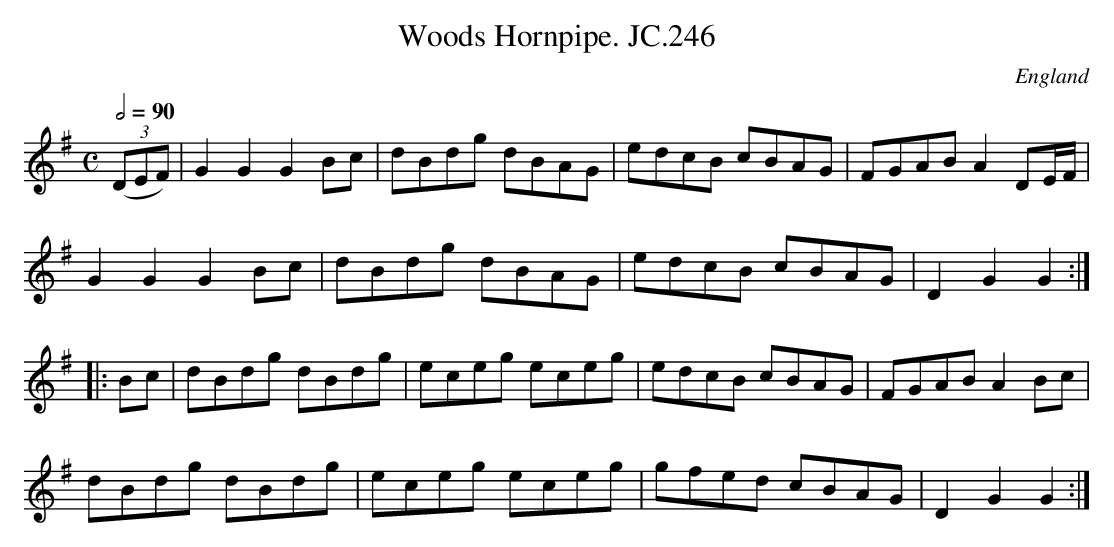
X:1
T:Woods Hornpipe. JC.246
L:1/8
M:C
O:England
Q:2/4=90
K:G
((3DEF)|\
G2G2 G2Bc|dBdg dBAG|edcB cBAG|FGAB A2DE/F/|!
G2G2 G2Bc|dBdg dBAG|edcB cBAG|D2G2 G2:|!
|:Bc|dBdg dBdg|eceg eceg|edcB cBAG|FGAB A2Bc|!
dBdg dBdg|eceg eceg|gfed cBAG|D2G2 G2:|
